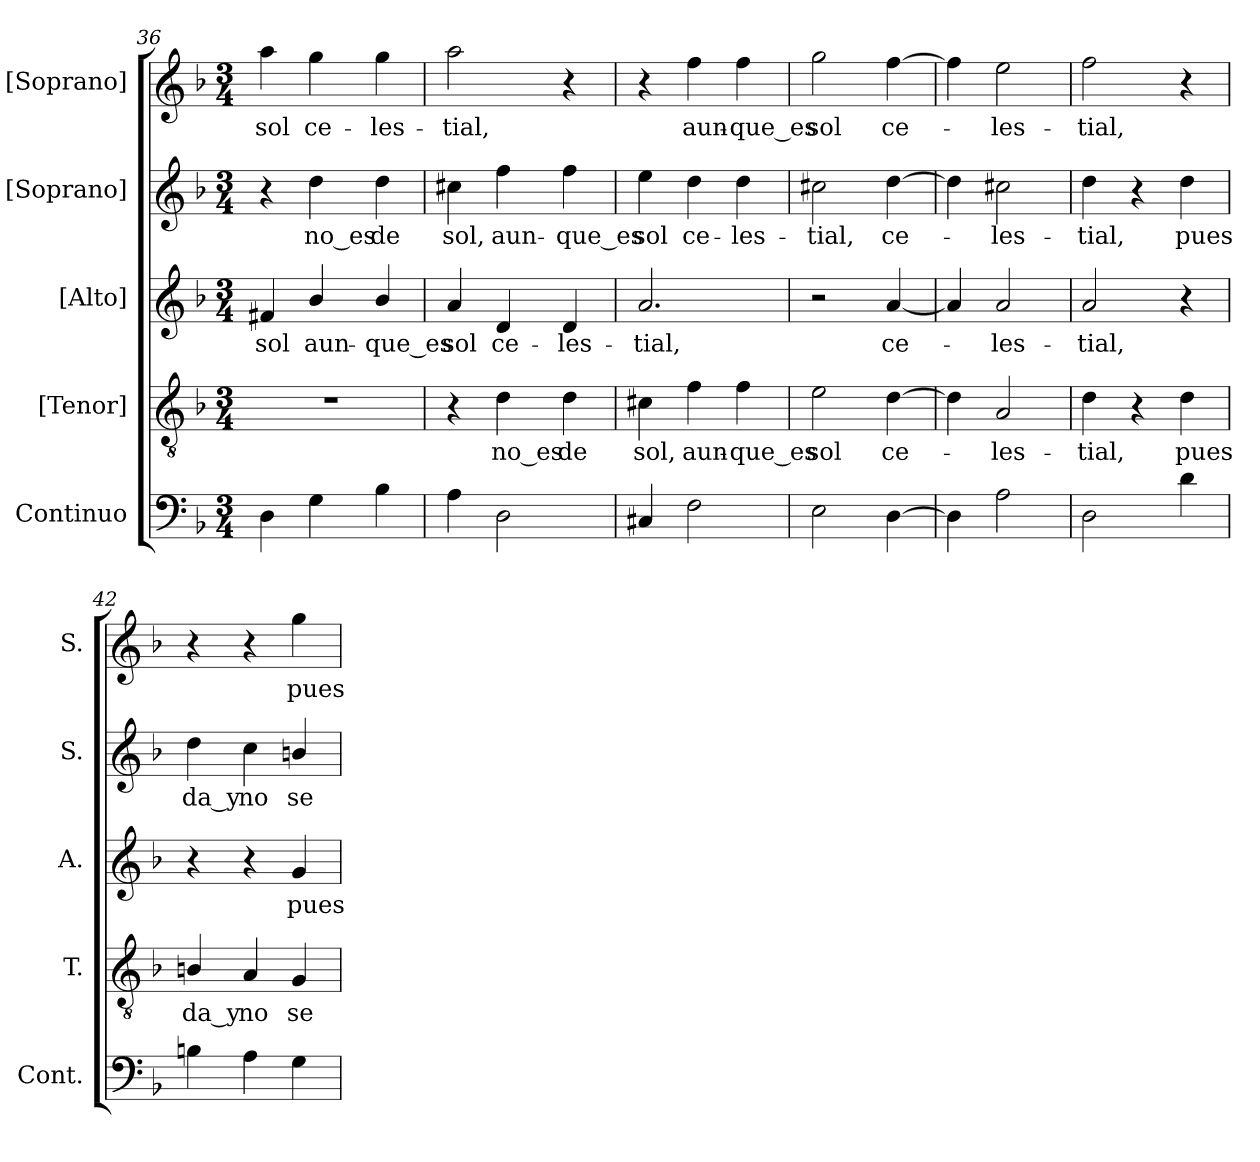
**kern	**kern	**text	**kern	**text	**kern	**text	**kern	**text
*part5	*part4	*part4	*part3	*part3	*part2	*part2	*part1	*part1
*staff5	*staff4	*staff4	*staff3	*staff3	*staff2	*staff2	*staff1	*staff1
*I"Continuo	*I"[Tenor]	*	*I"[Alto]	*	*I"[Soprano]	*	*I"[Soprano]	*
*I'Cont.	*I'T.	*	*I'A.	*	*I'S.	*	*I'S.	*
*clefF4	*clefGv2	*	*clefG2	*	*clefG2	*	*clefG2	*
*	*ITrd7c12	*	*	*	*	*	*	*
*k[b-]	*k[b-]	*	*k[b-]	*	*k[b-]	*	*k[b-]	*
*F:	*F:	*	*F:	*	*F:	*	*F:	*
*M3/4	*M3/4	*	*M3/4	*	*M3/4	*	*M3/4	*
=36	=36	=36	=36	=36	=36	=36	=36	=36
!	!LO:N:vis=1	!	!	!	!	!	!	!
!	!	!	!	!LO:LY:b:color=#000000	!	!	!	!
!	!	!	!	!	!	!	!	!LO:LY:b:color=#000000
4Di\	2.r	.	4f#Xi/	sol	4r	.	4aai\	sol
!	!	!	!	!LO:LY:b:color=#000000	!	!	!	!
!	!	!	!	!	!	!LO:LY:b:color=#000000	!	!
!	!	!	!	!	!	!	!	!LO:LY:b:color=#000000
4Gi\	.	.	4b-i/	aun-	4ddi\	no_es	4ggi\	ce-
!	!	!	!	!LO:LY:b:color=#000000	!	!	!	!
!	!	!	!	!	!	!LO:LY:b:color=#000000	!	!
!	!	!	!	!	!	!	!	!LO:LY:b:color=#000000
4B-i\	.	.	4b-i/	-que_es	4ddi\	de	4ggi\	-les-
=37	=37	=37	=37	=37	=37	=37	=37	=37
!	!	!	!	!LO:LY:b:color=#000000	!	!	!	!
!	!	!	!	!	!	!LO:LY:b:color=#000000	!	!
!	!	!	!	!	!	!	!	!LO:LY:b:color=#000000
4Ai\	4r	.	4ai/	sol	4cc#Xi\	sol,	2aai\	-tial,
!	!	!LO:LY:b:color=#000000	!	!	!	!	!	!
!	!	!	!	!LO:LY:b:color=#000000	!	!	!	!
!	!	!	!	!	!	!LO:LY:b:color=#000000	!	!
2Di\	4Di\	no_es	4di/	ce-	4ffi\	aun-	.	.
!	!	!LO:LY:b:color=#000000	!	!	!	!	!	!
!	!	!	!	!LO:LY:b:color=#000000	!	!	!	!
!	!	!	!	!	!	!LO:LY:b:color=#000000	!	!
.	4Di\	de	4di/	-les-	4ffi\	-que_es	4r	.
=38	=38	=38	=38	=38	=38	=38	=38	=38
!	!	!LO:LY:b:color=#000000	!	!	!	!	!	!
!	!	!	!	!LO:LY:b:color=#000000	!	!	!	!
!	!	!	!	!	!	!LO:LY:b:color=#000000	!	!
4C#Xi/	4C#Xi\	sol,	2.ai/	-tial,	4eei\	sol	4r	.
!	!	!LO:LY:b:color=#000000	!	!	!	!	!	!
!	!	!	!	!	!	!LO:LY:b:color=#000000	!	!
!	!	!	!	!	!	!	!	!LO:LY:b:color=#000000
2Fi\	4Fi\	aun-	.	.	4ddi\	ce-	4ffi\	aun-
!	!	!LO:LY:b:color=#000000	!	!	!	!	!	!
!	!	!	!	!	!	!LO:LY:b:color=#000000	!	!
!	!	!	!	!	!	!	!	!LO:LY:b:color=#000000
.	4Fi\	-que_es	.	.	4ddi\	-les-	4ffi\	-que_es
=39	=39	=39	=39	=39	=39	=39	=39	=39
!	!	!LO:LY:b:color=#000000	!	!	!	!	!	!
!	!	!	!	!	!	!LO:LY:b:color=#000000	!	!
!	!	!	!	!	!	!	!	!LO:LY:b:color=#000000
2Ei\	2Ei\	sol	2r	.	2cc#Xi\	-tial,	2ggi\	sol
!	!	!LO:LY:b:color=#000000	!	!	!	!	!	!
!	!	!	!	!LO:LY:b:color=#000000	!	!	!	!
!	!	!	!	!	!	!LO:LY:b:color=#000000	!	!
!	!	!	!	!	!	!	!	!LO:LY:b:color=#000000
[4Di\	[4Di\	ce-	[4ai/	ce-	[4ddi\	ce-	[4ffi\	ce-
!!LO:LB:g=z
=40	=40	=40	=40	=40	=40	=40	=40	=40
4Di\]	4Di\]	.	4ai/]	.	4ddi\]	.	4ffi\]	.
!	!	!LO:LY:b:color=#000000	!	!	!	!	!	!
!	!	!	!	!LO:LY:b:color=#000000	!	!	!	!
!	!	!	!	!	!	!LO:LY:b:color=#000000	!	!
!	!	!	!	!	!	!	!	!LO:LY:b:color=#000000
2Ai\	2AAi/	-les-	2ai/	-les-	2cc#Xi\	-les-	2eei\	-les-
=41	=41	=41	=41	=41	=41	=41	=41	=41
!	!	!LO:LY:b:color=#000000	!	!	!	!	!	!
!	!	!	!	!LO:LY:b:color=#000000	!	!	!	!
!	!	!	!	!	!	!LO:LY:b:color=#000000	!	!
!	!	!	!	!	!	!	!	!LO:LY:b:color=#000000
2Di\	4Di\	-tial,	2ai/	-tial,	4ddi\	-tial,	2ffi\	-tial,
.	4r	.	.	.	4r	.	.	.
!	!	!LO:LY:b:color=#000000	!	!	!	!	!	!
!	!	!	!	!	!	!LO:LY:b:color=#000000	!	!
4di\	4Di\	pues	4r	.	4ddi\	pues	4r	.
=42	=42	=42	=42	=42	=42	=42	=42	=42
!	!	!LO:LY:b:color=#000000	!	!	!	!	!	!
!	!	!	!	!	!	!LO:LY:b:color=#000000	!	!
4Bni\	4BBni/	da_y	4r	.	4ddi\	da_y	4r	.
!	!	!LO:LY:b:color=#000000	!	!	!	!	!	!
!	!	!	!	!	!	!LO:LY:b:color=#000000	!	!
4Ai\	4AAi/	no	4r	.	4cci\	no	4r	.
!	!	!LO:LY:b:color=#000000	!	!	!	!	!	!
!	!	!	!	!LO:LY:b:color=#000000	!	!	!	!
!	!	!	!	!	!	!LO:LY:b:color=#000000	!	!
!	!	!	!	!	!	!	!	!LO:LY:b:color=#000000
4Gi\	4GGi/	se-	4gi/	pues	4bni/	se-	4ggi\	pues
=	=	=	=	=	=	=	=	=
*-	*-	*-	*-	*-	*-	*-	*-	*-
